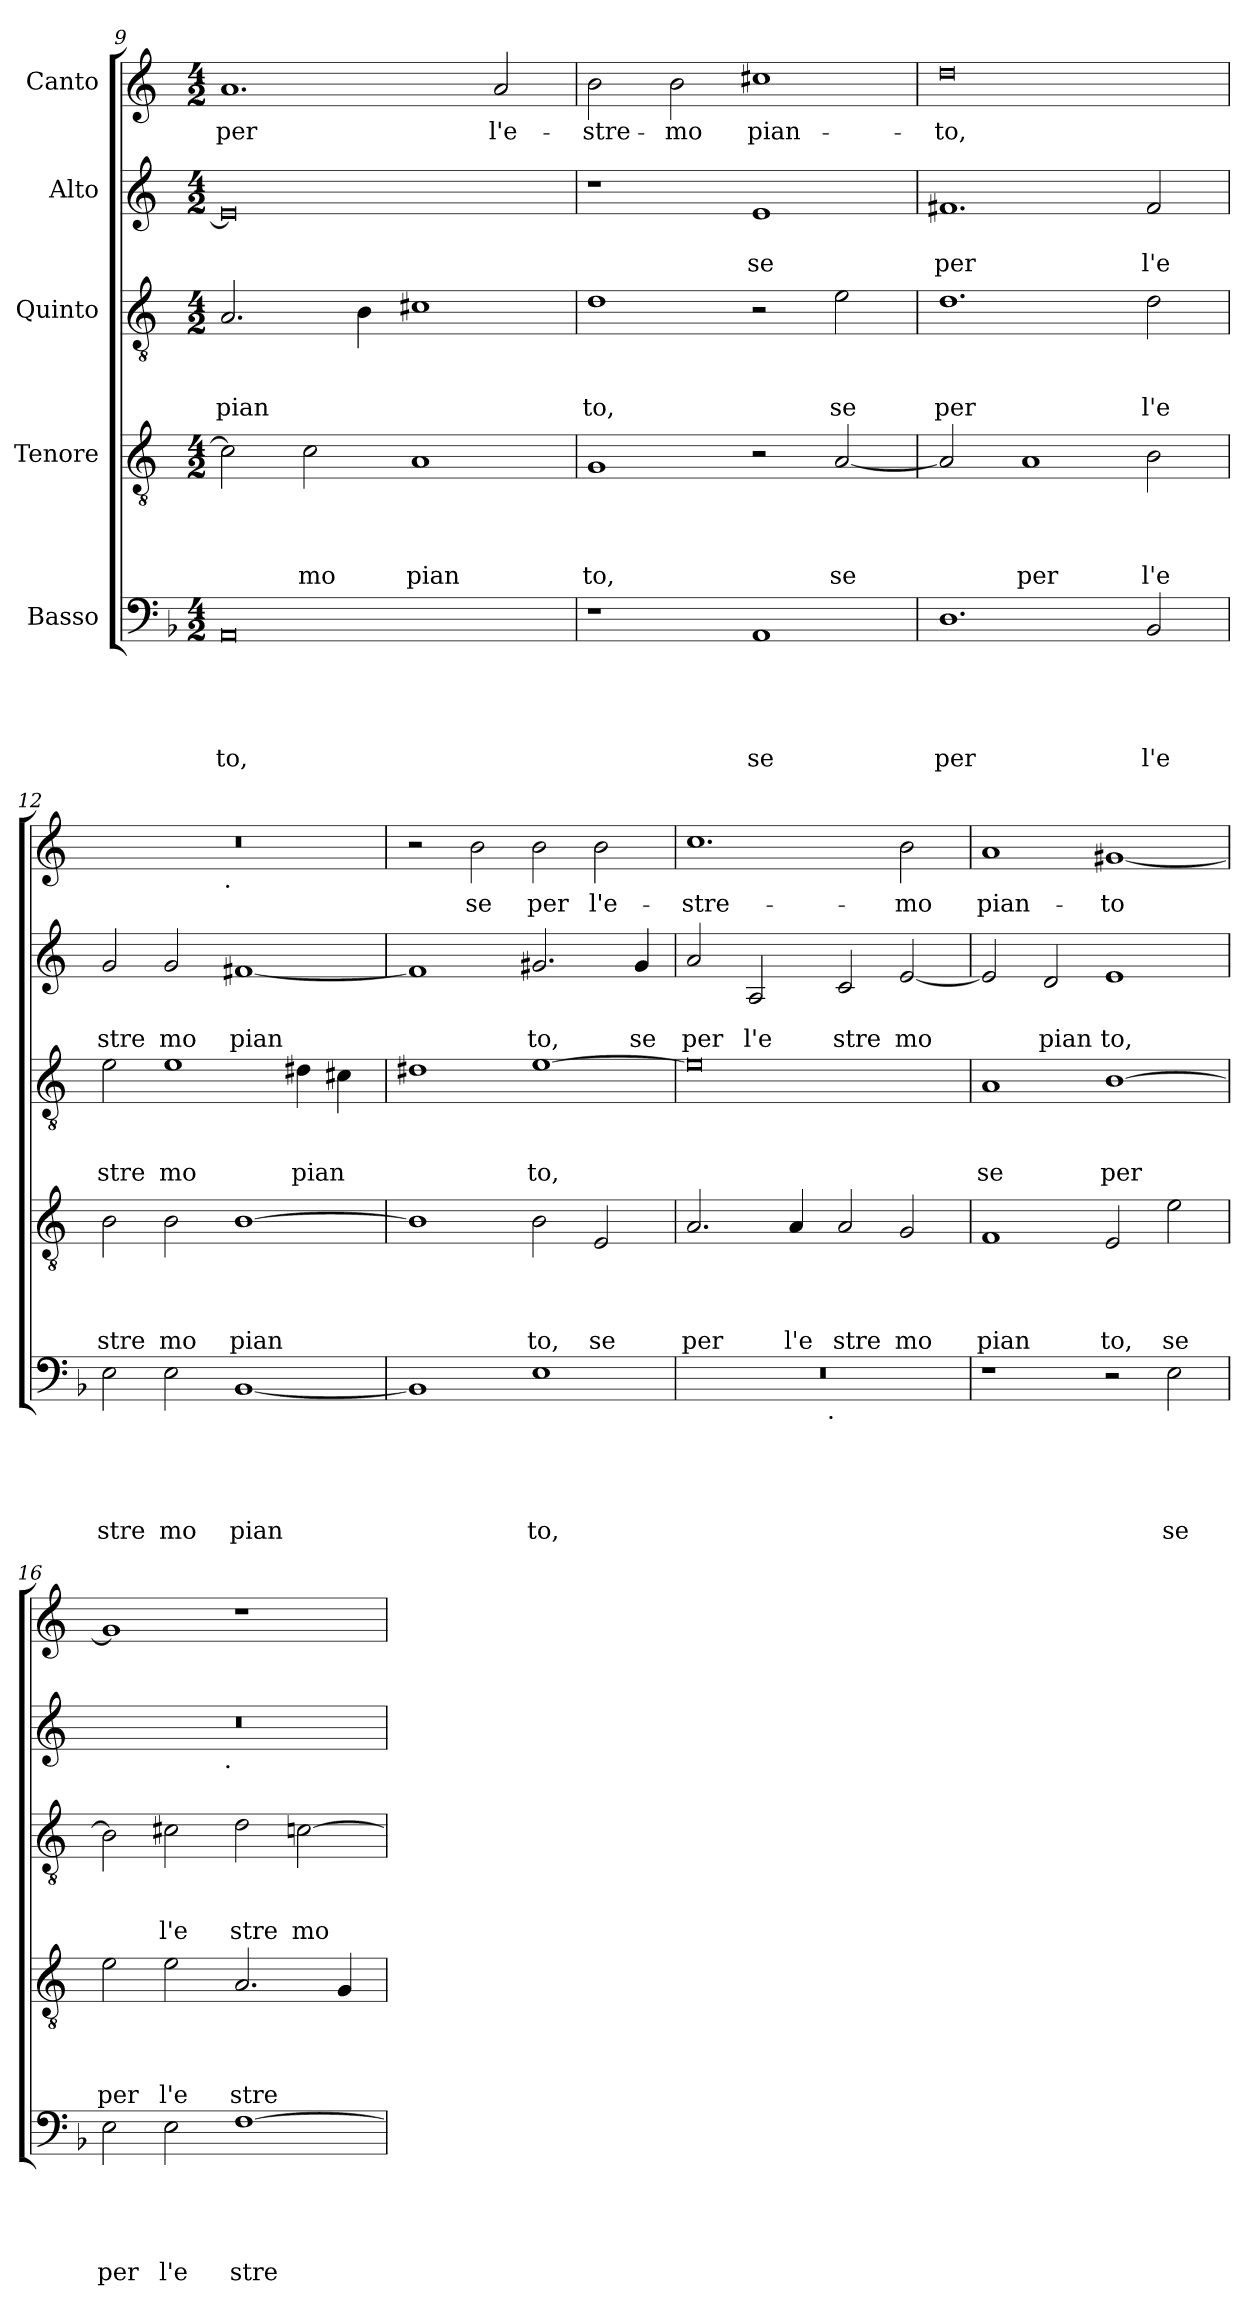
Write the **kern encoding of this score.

**kern	**text	**text	**text	**text	**text	**kern	**text	**text	**text	**text	**kern	**text	**text	**text	**kern	**text	**text	**kern	**text
*part5	*part5	*part5	*part5	*part5	*part5	*part4	*part4	*part4	*part4	*part4	*part3	*part3	*part3	*part3	*part2	*part2	*part2	*part1	*part1
*staff5	*staff5	*staff5	*staff5	*staff5	*staff5	*staff4	*staff4	*staff4	*staff4	*staff4	*staff3	*staff3	*staff3	*staff3	*staff2	*staff2	*staff2	*staff1	*staff1
*I"Basso	*	*	*	*	*	*I"Tenore	*	*	*	*	*I"Quinto	*	*	*	*I"Alto	*	*	*I"Canto	*
!!LO:LB:g=z
*clefF4	*	*	*	*	*	*clefGv2	*	*	*	*	*clefGv2	*	*	*	*clefG2	*	*	*clefG2	*
*	*	*	*	*	*	*ITrd-3c-5	*	*	*	*	*ITrd-3c-5	*	*	*	*ITrd-3c-5	*	*	*ITrd-3c-5	*
*k[b-]	*	*	*	*	*	*k[b-]	*	*	*	*	*k[b-]	*	*	*	*k[b-]	*	*	*k[b-]	*
*F:	*	*	*	*	*	*F:	*	*	*	*	*F:	*	*	*	*F:	*	*	*F:	*
*M4/2	*	*	*	*	*	*M4/2	*	*	*	*	*M4/2	*	*	*	*M4/2	*	*	*M4/2	*
=9	=9	=9	=9	=9	=9	=9	=9	=9	=9	=9	=9	=9	=9	=9	=9	=9	=9	=9	=9
!	!	!	!	!	!LO:LY:b	!	!	!	!	!	!	!	!	!LO:LY:b	!	!	!	!	!LO:LY:b
0AA	.	.	.	.	to,	2f\]	.	.	.	.	2.d/	.	.	pian	0a]	.	.	1.dd	per
!	!	!	!	!	!	!	!	!	!	!LO:LY:b	!	!	!	!	!	!	!	!	!
.	.	.	.	.	.	2f\	.	.	.	mo	.	.	.	.	.	.	.	.	.
.	.	.	.	.	.	.	.	.	.	.	4e\	.	.	.	.	.	.	.	.
!	!	!	!	!	!	!	!	!	!	!LO:LY:b	!	!	!	!	!	!	!	!	!
.	.	.	.	.	.	1d	.	.	.	pian	1f#X	.	.	.	.	.	.	.	.
!	!	!	!	!	!	!	!	!	!	!	!	!	!	!	!	!	!	!	!LO:LY:b
.	.	.	.	.	.	.	.	.	.	.	.	.	.	.	.	.	.	2dd/	l'e-
=10	=10	=10	=10	=10	=10	=10	=10	=10	=10	=10	=10	=10	=10	=10	=10	=10	=10	=10	=10
!	!	!	!	!	!	!	!	!	!	!LO:LY:b	!	!	!	!LO:LY:b	!	!	!	!	!LO:LY:b
1r	.	.	.	.	.	1c	.	.	.	to,	1g	.	.	to,	1r	.	.	2ee\	-stre-
!	!	!	!	!	!	!	!	!	!	!	!	!	!	!	!	!	!	!	!LO:LY:b
.	.	.	.	.	.	.	.	.	.	.	.	.	.	.	.	.	.	2ee\	-mo
!	!	!	!	!	!LO:LY:b	!	!	!	!	!	!	!	!	!	!	!	!LO:LY:b	!	!LO:LY:b
1AA	.	.	.	.	se	2r	.	.	.	.	2r	.	.	.	1a	.	se	1ff#X	pian-
!	!	!	!	!	!	!	!	!	!	!LO:LY:b	!	!	!	!LO:LY:b	!	!	!	!	!
.	.	.	.	.	.	[<2d/	.	.	.	se	2a\	.	.	se	.	.	.	.	.
=11	=11	=11	=11	=11	=11	=11	=11	=11	=11	=11	=11	=11	=11	=11	=11	=11	=11	=11	=11
!	!	!	!	!	!LO:LY:b	!	!	!	!	!	!	!	!	!LO:LY:b	!	!	!LO:LY:b	!	!LO:LY:b
1.D	.	.	.	.	per	2d/]	.	.	.	.	1.g	.	.	per	1.bn	.	per	0gg	-to,
!	!	!	!	!	!	!	!	!	!	!LO:LY:b	!	!	!	!	!	!	!	!	!
.	.	.	.	.	.	1d	.	.	.	per	.	.	.	.	.	.	.	.	.
!	!	!	!	!	!LO:LY:b	!	!	!	!	!LO:LY:b	!	!	!	!LO:LY:b	!	!	!LO:LY:b	!	!
2BB-/	.	.	.	.	l'e	2e\	.	.	.	l'e	2g\	.	.	l'e	2b/	.	l'e	.	.
=12	=12	=12	=12	=12	=12	=12	=12	=12	=12	=12	=12	=12	=12	=12	=12	=12	=12	=12	=12
!	!	!	!	!	!LO:LY:b	!	!	!	!	!LO:LY:b	!	!	!	!LO:LY:b	!	!	!LO:LY:b	!	!
*	*	*	*	*	*	*	*	*	*	*	*	*	*	*	*	*	*	*^	*
2E\	.	.	.	.	stre	2e\	.	.	.	stre	2a\	.	.	stre	2cc/	.	stre	0r	2ryy	.
!	!	!	!	!	!LO:LY:b	!	!	!	!	!LO:LY:b	!	!	!	!LO:LY:b	!	!	!LO:LY:b	!	!	!
2E\	.	.	.	.	mo	2e\	.	.	.	mo	1a	.	.	mo	2cc/	.	mo	.	4...ryy	.
!	!	!	!	!	!	!	!	!	!	!	!	!	!	!	!	!	!	!	!LO:TX:b:t=.	!
.	.	.	.	.	.	.	.	.	.	.	.	.	.	.	.	.	.	.	1ryy	.
!	!	!	!	!	!LO:LY:b	!	!	!	!	!LO:LY:b	!	!	!	!	!	!	!LO:LY:b	!	!	!
[<1BB-	.	.	.	.	pian	[>1e	.	.	.	pian	.	.	.	.	[<1bn	.	pian	.	.	.
!	!	!	!	!	!	!	!	!	!	!	!	!	!	!LO:LY:b	!	!	!	!	!	!
.	.	.	.	.	.	.	.	.	.	.	4g#X\	.	.	pian	.	.	.	.	.	.
.	.	.	.	.	.	.	.	.	.	.	4f#X\	.	.	.	.	.	.	.	.	.
.	.	.	.	.	.	.	.	.	.	.	.	.	.	.	.	.	.	.	32ryy	.
*	*	*	*	*	*	*	*	*	*	*	*	*	*	*	*	*	*	*v	*v	*
=13	=13	=13	=13	=13	=13	=13	=13	=13	=13	=13	=13	=13	=13	=13	=13	=13	=13	=13	=13
1BB-]	.	.	.	.	.	1e]	.	.	.	.	1g#X	.	.	.	1b]	.	.	2r	.
!	!	!	!	!	!	!	!	!	!	!	!	!	!	!	!	!	!	!	!LO:LY:b
.	.	.	.	.	.	.	.	.	.	.	.	.	.	.	.	.	.	2ee\	se
!	!	!	!	!	!LO:LY:b	!	!	!	!	!LO:LY:b	!	!	!	!LO:LY:b	!	!	!LO:LY:b	!	!LO:LY:b
1E	.	.	.	.	to,	2e\	.	.	.	to,	[>1a	.	.	to,	2.cc#X/	.	to,	2ee\	per
!	!	!	!	!	!	!	!	!	!	!LO:LY:b	!	!	!	!	!	!	!	!	!LO:LY:b
.	.	.	.	.	.	2A/	.	.	.	se	.	.	.	.	.	.	.	2ee\	l'e-
!	!	!	!	!	!	!	!	!	!	!	!	!	!	!	!	!	!LO:LY:b	!	!
.	.	.	.	.	.	.	.	.	.	.	.	.	.	.	4cc#/	.	se	.	.
=14	=14	=14	=14	=14	=14	=14	=14	=14	=14	=14	=14	=14	=14	=14	=14	=14	=14	=14	=14
!	!	!	!	!	!	!	!	!	!	!LO:LY:b	!	!	!	!	!	!	!LO:LY:b	!	!LO:LY:b
*^	*	*	*	*	*	*	*	*	*	*	*	*	*	*	*	*	*	*	*
0r	2ryy	.	.	.	.	.	2.d/	.	.	.	per	0a]	.	.	.	2dd/	.	per	1.ff	-stre-
!	!	!	!	!	!	!	!	!	!	!	!	!	!	!	!	!	!	!LO:LY:b	!	!
.	4...ryy	.	.	.	.	.	.	.	.	.	.	.	.	.	.	2d/	.	l'e	.	.
!	!	!	!	!	!	!	!	!	!	!	!LO:LY:b	!	!	!	!	!	!	!	!	!
.	.	.	.	.	.	.	4d/	.	.	.	l'e	.	.	.	.	.	.	.	.	.
!	!LO:TX:b:t=.	!	!	!	!	!	!	!	!	!	!	!	!	!	!	!	!	!	!	!
.	1ryy	.	.	.	.	.	.	.	.	.	.	.	.	.	.	.	.	.	.	.
!	!	!	!	!	!	!	!	!	!	!	!LO:LY:b	!	!	!	!	!	!	!LO:LY:b	!	!
.	.	.	.	.	.	.	2d/	.	.	.	stre	.	.	.	.	2f/	.	stre	.	.
!	!	!	!	!	!	!	!	!	!	!	!LO:LY:b	!	!	!	!	!	!	!LO:LY:b	!	!LO:LY:b
.	.	.	.	.	.	.	2c/	.	.	.	mo	.	.	.	.	[<2a/	.	mo	2ee\	-mo
.	32ryy	.	.	.	.	.	.	.	.	.	.	.	.	.	.	.	.	.	.	.
=15	=15	=15	=15	=15	=15	=15	=15	=15	=15	=15	=15	=15	=15	=15	=15	=15	=15	=15	=15	=15
!	!	!	!	!	!	!	!	!	!	!	!LO:LY:b	!	!	!	!LO:LY:b	!	!	!	!	!LO:LY:b
*v	*v	*	*	*	*	*	*	*	*	*	*	*	*	*	*	*	*	*	*	*
1r	.	.	.	.	.	1B-	.	.	.	pian	1d	.	.	se	2a/]	.	.	1dd	pian-
!	!	!	!	!	!	!	!	!	!	!	!	!	!	!	!	!	!LO:LY:b	!	!
.	.	.	.	.	.	.	.	.	.	.	.	.	.	.	2g/	.	pian	.	.
!	!	!	!	!	!	!	!	!	!	!LO:LY:b	!	!	!	!LO:LY:b	!	!	!LO:LY:b	!	!LO:LY:b
2r	.	.	.	.	.	2A/	.	.	.	to,	[>1e	.	.	per	1a	.	to,	[<1cc#X	-to
!	!	!	!	!	!LO:LY:b	!	!	!	!	!LO:LY:b	!	!	!	!	!	!	!	!	!
2E\	.	.	.	.	se	2a\	.	.	.	se	.	.	.	.	.	.	.	.	.
=16	=16	=16	=16	=16	=16	=16	=16	=16	=16	=16	=16	=16	=16	=16	=16	=16	=16	=16	=16
!	!	!	!	!	!LO:LY:b	!	!	!	!	!LO:LY:b	!	!	!	!	!	!	!	!	!
*	*	*	*	*	*	*	*	*	*	*	*	*	*	*	*^	*	*	*	*
2E\	.	.	.	.	per	2a\	.	.	.	per	2e\]	.	.	.	0r	2ryy	.	.	1cc#]	.
!	!	!	!	!	!LO:LY:b	!	!	!	!	!LO:LY:b	!	!	!	!LO:LY:b	!	!	!	!	!	!
2E\	.	.	.	.	l'e	2a\	.	.	.	l'e	2f#X\	.	.	l'e	.	4...ryy	.	.	.	.
!	!	!	!	!	!	!	!	!	!	!	!	!	!	!	!	!LO:TX:b:t=.	!	!	!	!
.	.	.	.	.	.	.	.	.	.	.	.	.	.	.	.	1ryy	.	.	.	.
!	!	!	!	!	!LO:LY:b	!	!	!	!	!LO:LY:b	!	!	!	!LO:LY:b	!	!	!	!	!	!
[<1F	.	.	.	.	stre	2.d/	.	.	.	stre	2g\	.	.	stre	.	.	.	.	1r	.
!	!	!	!	!	!	!	!	!	!	!	!	!	!	!LO:LY:b	!	!	!	!	!	!
.	.	.	.	.	.	.	.	.	.	.	[<2fn\	.	.	mo	.	.	.	.	.	.
.	.	.	.	.	.	4c/	.	.	.	.	.	.	.	.	.	.	.	.	.	.
.	.	.	.	.	.	.	.	.	.	.	.	.	.	.	.	32ryy	.	.	.	.
*	*	*	*	*	*	*	*	*	*	*	*	*	*	*	*v	*v	*	*	*	*
=	=	=	=	=	=	=	=	=	=	=	=	=	=	=	=	=	=	=	=
*-	*-	*-	*-	*-	*-	*-	*-	*-	*-	*-	*-	*-	*-	*-	*-	*-	*-	*-	*-
